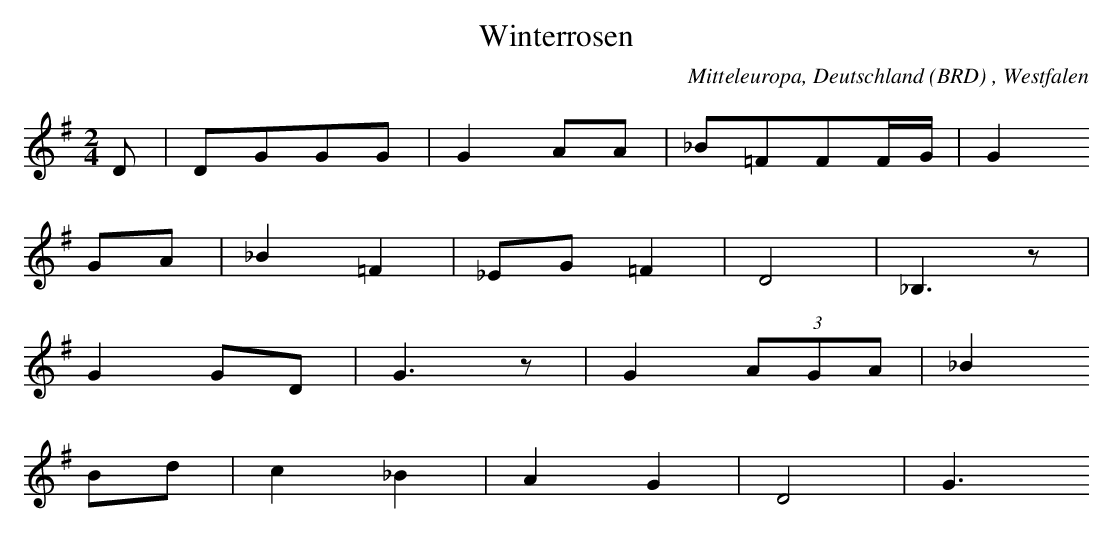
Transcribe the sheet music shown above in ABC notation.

X:1
T: Winterrosen
O: Mitteleuropa, Deutschland (BRD) , Westfalen
M: 2/4
L: 1/16
K: G
D2 | D2G2G2G2 | G4A2A2 | _B2=F2F2FG | G4
G2A2 | _B4=F4 | _E2G2=F4 | D8 | _B,6z2 |
G4G2D2 | G6z2 | G4(3A2G2A2 | _B4
B2d2 | c4_B4 | A4G4 | D8 | G6
